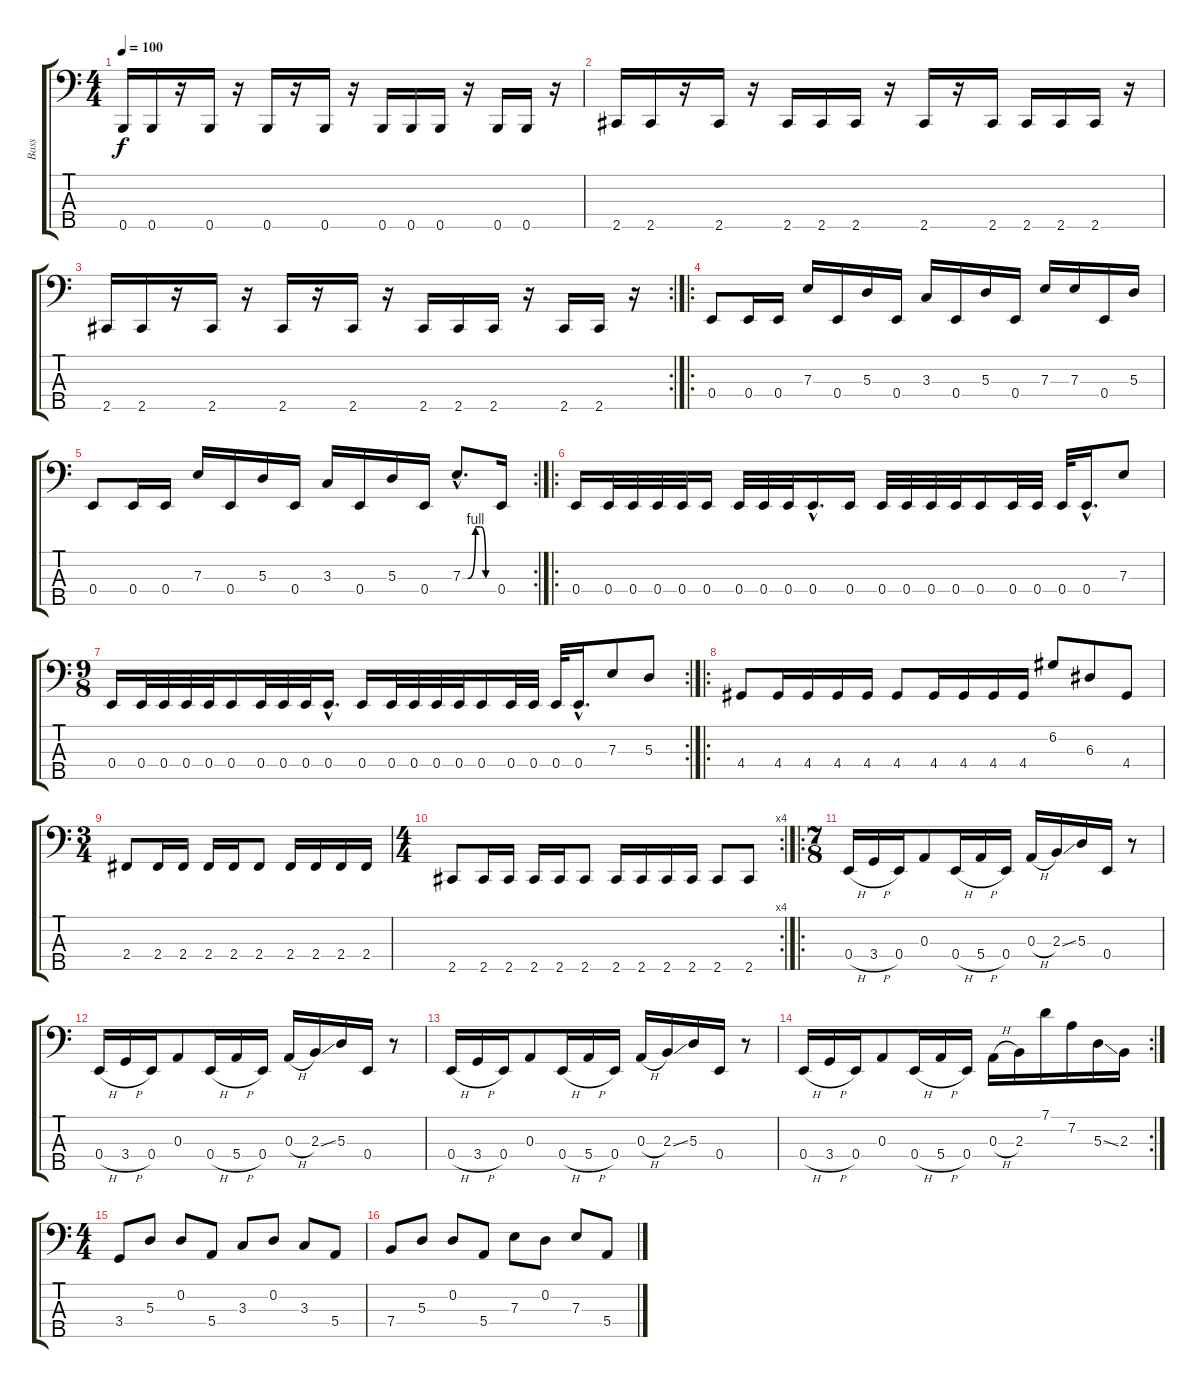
\track ("Bass" "Bass") {instrument electricbassfinger}
\staff {score tabs}
\tuning (G2 D2 A1 E1 B0) {hide}
\ts (4 4)
\tempo 100
\clef f4
\ks c
0.5.16{dy f} 0.5.16 r.16 0.5.16 r.16 0.5.16 r.16 0.5.16 r.16 0.5.16 0.5.16 0.5.16 r.16 0.5.16 0.5.16 r.16 |
2.5.16 2.5.16 r.16 2.5.16 r.16 2.5.16 2.5.16 2.5.16 r.16 2.5.16 r.16 2.5.16 2.5.16 2.5.16 2.5.16 r.16 |
\rc 2
2.5.16 2.5.16 r.16 2.5.16 r.16 2.5.16 r.16 2.5.16 r.16 2.5.16 2.5.16 2.5.16 r.16 2.5.16 2.5.16 r.16 |
\ro
0.4.8 0.4.16 0.4.16 7.3.16 0.4.16 5.3.16 0.4.16 3.3.16 0.4.16 5.3.16 0.4.16 7.3.16 7.3.16 0.4.16 5.3.16 |
\rc 2
0.4.8 0.4.16 0.4.16 7.3.16 0.4.16 5.3.16 0.4.16 3.3.16 0.4.16 5.3.16 0.4.16 7.3{be (custom 0 0 10 0 25 4 35 4 45 0 60 0) hac}.8{d} 0.4.16 |
\ro
0.4.16 0.4.32 0.4.32 0.4.32 0.4.32 0.4.16 0.4.32 0.4.32 0.4.32 0.4{hac}.16{d} 0.4.16 0.4.32 0.4.32 0.4.32 0.4.32 0.4.16 0.4.32 0.4.32 0.4.32 0.4{hac}.16{d} 7.3.8 |
\rc 2
\ts (9 8)
0.4.16 0.4.32 0.4.32 0.4.32 0.4.32 0.4.16 0.4.32 0.4.32 0.4.32 0.4{hac}.16{d} 0.4.16 0.4.32 0.4.32 0.4.32 0.4.32 0.4.16 0.4.32 0.4.32 0.4.32 0.4{hac}.16{d} 7.3.8 5.3.8 |
\ro
4.4.8 4.4.16 4.4.16 4.4.16 4.4.16 4.4.8 4.4.16 4.4.16 4.4.16 4.4.16 6.2.8 6.3.8 4.4.8 |
\ts (3 4)
2.4.8 2.4.16 2.4.16 2.4.16 2.4.16 2.4.8 2.4.16 2.4.16 2.4.16 2.4.16 |
\rc 4
\ts (4 4)
2.5.8 2.5.16 2.5.16 2.5.16 2.5.16 2.5.8 2.5.16 2.5.16 2.5.16 2.5.16 2.5.8 2.5.8 |
\ro
\ts (7 8)
0.4{h}.16 3.4{h}.16 0.4.16 0.3.8 0.4{h}.16 5.4{h}.16 0.4.16 0.3{h}.16 2.3{ss}.16 5.3.16 0.4.16 r.8 |
0.4{h}.16 3.4{h}.16 0.4.16 0.3.8 0.4{h}.16 5.4{h}.16 0.4.16 0.3{h}.16 2.3{ss}.16 5.3.16 0.4.16 r.8 |
0.4{h}.16 3.4{h}.16 0.4.16 0.3.8 0.4{h}.16 5.4{h}.16 0.4.16 0.3{h}.16 2.3{ss}.16 5.3.16 0.4.16 r.8 |
\rc 2
0.4{h}.16 3.4{h}.16 0.4.16 0.3.8 0.4{h}.16 5.4{h}.16 0.4.16 0.3{h}.16 2.3.16 7.1.16 7.2.16 5.3{ss}.16 2.3.16 |
\ts (4 4)
3.4.8 5.3.8 0.2.8 5.4.8 3.3.8 0.2.8 3.3.8 5.4.8 |
7.4.8 5.3.8 0.2.8 5.4.8 7.3.8 0.2.8 7.3.8 5.4.8
